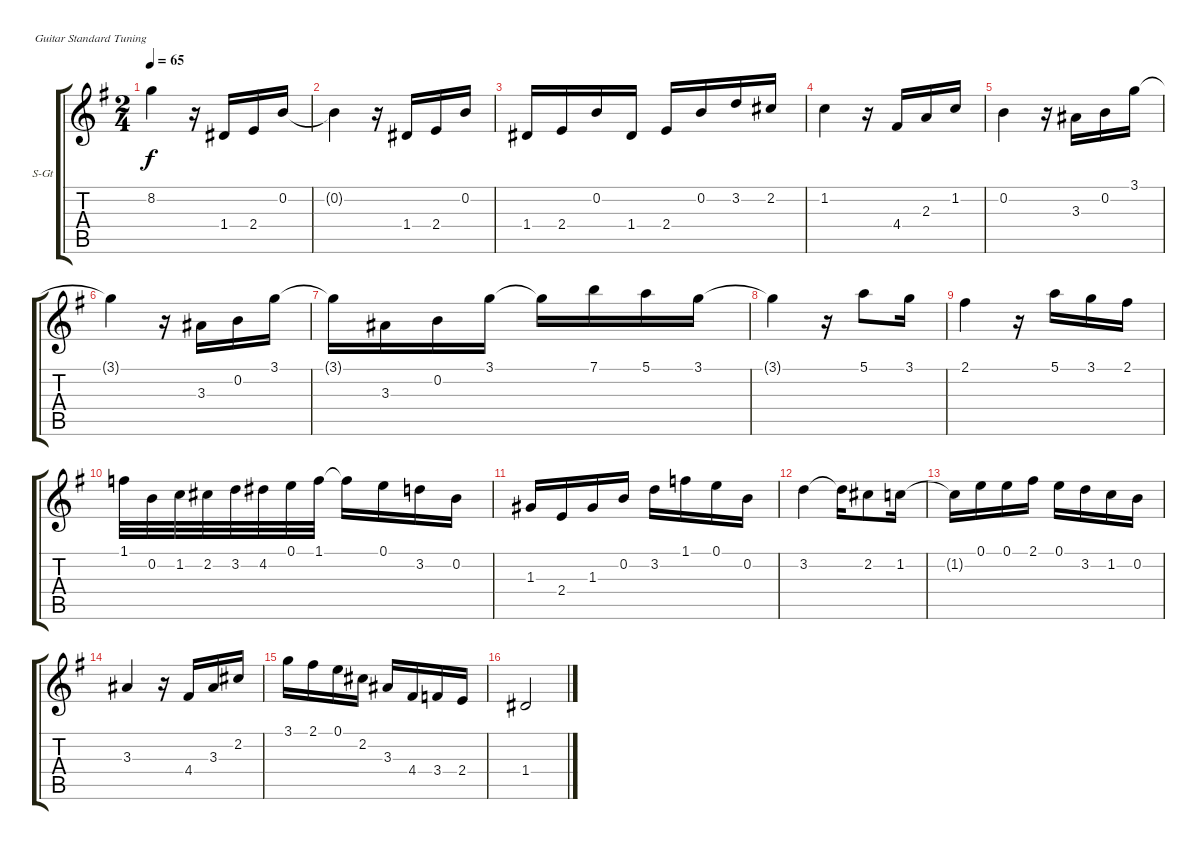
\bracketExtendMode groupsimilarinstruments
\firstSystemTrackNameOrientation horizontal
\otherSystemsTrackNameOrientation horizontal
\track ("Solista" "S-Gt") {instrument acousticguitarsteel}
\staff {score tabs}
\tuning (E4 B3 G3 D3 A2 E2)
\ts (2 4)
\tempo 65
\clef g2
\ks g
8.2{t}.4{dy f} r.16 1.4.16 2.4.16 0.2.16 |
0.2{t}.4 r.16 1.4.16 2.4.16 0.2.16 |
1.4.16 2.4.16 0.2.16 1.4.16 2.4.16 0.2.16 3.2.16 2.2.16 |
1.2.4 r.16 4.4.16 2.3.16 1.2.16 |
0.2.4 r.16 3.3.16 0.2.16 3.1.16 |
3.1{t}.4 r.16 3.3.16 0.2.16 3.1.16 |
3.1{t}.16 3.3.16 0.2.16 3.1.16 3.1{t}.16 7.1.16 5.1.16 3.1.16 |
3.1{t}.4 r.16 5.1.8 3.1.16 |
2.1.4 r.16 5.1.16 3.1.16 2.1.16 |
1.1.32 0.2.32 1.2.32 2.2.32 3.2.32 4.2.32 0.1.32 1.1.32 1.1{t}.16 0.1.16 3.2.16 0.2.16 |
1.3.16 2.4.16 1.3.16 0.2.16 3.2.16 1.1.16 0.1.16 0.2.16 |
3.2.4 3.2{t}.16 2.2.8 1.2.16 |
1.2{t}.16 0.1.16 0.1.16 2.1.16 0.1.16 3.2.16 1.2.16 0.2.16 |
3.3.4 r.16 4.4.16 3.3.16 2.2.16 |
3.1.16 2.1.16 0.1.16 2.2.16 3.3.16 4.4.16 3.4.16 2.4.16 |
1.4.2
